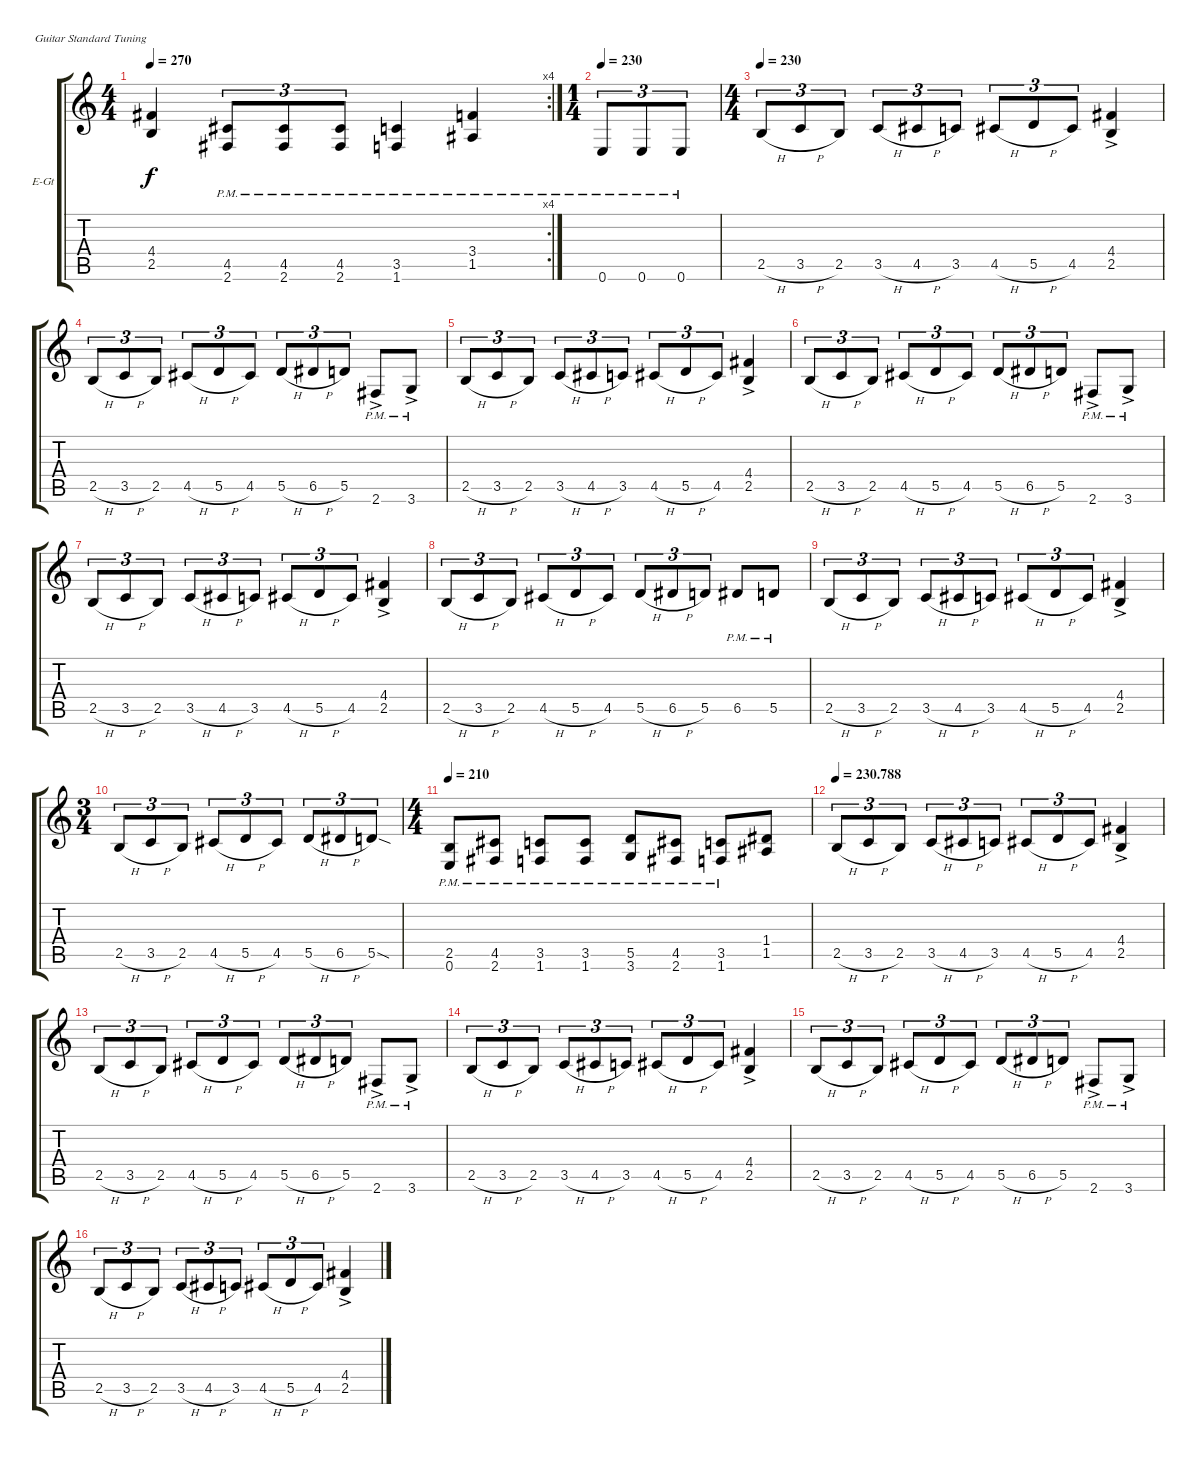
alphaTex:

\defaultSystemsLayout 4
\bracketExtendMode groupsimilarinstruments
\firstSystemTrackNameOrientation horizontal
\otherSystemsTrackNameOrientation horizontal
\track ("Electric Guitar" "E-Gt") {instrument distortionguitar}
\staff {score tabs}
\tuning (E4 B3 G3 D3 A2 E2)
\rc 4
\ts (4 4)
\tempo 270
\clef g2
\ks c
(4.4 2.5).4{dy f} (2.6{pm} 4.5{pm}).8{tu (3 2)} (2.6{pm} 4.5{pm}).8{tu (3 2)} (2.6{pm} 4.5{pm}).8{tu (3 2)} (1.6{pm} 3.5{pm}).4 (1.5{pm} 3.4{pm}).4 |
\ts (1 4)
\tempo 230
0.6{pm}.8{tu (3 2)} 0.6{pm}.8{tu (3 2)} 0.6{pm}.8{tu (3 2)} |
\ts (4 4)
\tempo 230
2.5{h}.8{tu (3 2)} 3.5{h}.8{tu (3 2)} 2.5.8{tu (3 2)} 3.5{h}.8{tu (3 2)} 4.5{h}.8{tu (3 2)} 3.5.8{tu (3 2)} 4.5{h}.8{tu (3 2)} 5.5{h}.8{tu (3 2)} 4.5.8{tu (3 2)} (2.5{ac} 4.4{ac}).4 |
2.5{h}.8{tu (3 2)} 3.5{h}.8{tu (3 2)} 2.5.8{tu (3 2)} 4.5{h}.8{tu (3 2)} 5.5{h}.8{tu (3 2)} 4.5.8{tu (3 2)} 5.5{h}.8{tu (3 2)} 6.5{h}.8{tu (3 2)} 5.5.8{tu (3 2)} 2.6{ac pm}.8 3.6{ac pm}.8 |
2.5{h}.8{tu (3 2)} 3.5{h}.8{tu (3 2)} 2.5.8{tu (3 2)} 3.5{h}.8{tu (3 2)} 4.5{h}.8{tu (3 2)} 3.5.8{tu (3 2)} 4.5{h}.8{tu (3 2)} 5.5{h}.8{tu (3 2)} 4.5.8{tu (3 2)} (2.5{ac} 4.4{ac}).4 |
2.5{h}.8{tu (3 2)} 3.5{h}.8{tu (3 2)} 2.5.8{tu (3 2)} 4.5{h}.8{tu (3 2)} 5.5{h}.8{tu (3 2)} 4.5.8{tu (3 2)} 5.5{h}.8{tu (3 2)} 6.5{h}.8{tu (3 2)} 5.5.8{tu (3 2)} 2.6{ac pm}.8 3.6{ac pm}.8 |
2.5{h}.8{tu (3 2)} 3.5{h}.8{tu (3 2)} 2.5.8{tu (3 2)} 3.5{h}.8{tu (3 2)} 4.5{h}.8{tu (3 2)} 3.5.8{tu (3 2)} 4.5{h}.8{tu (3 2)} 5.5{h}.8{tu (3 2)} 4.5.8{tu (3 2)} (2.5{ac} 4.4{ac}).4 |
2.5{h}.8{tu (3 2)} 3.5{h}.8{tu (3 2)} 2.5.8{tu (3 2)} 4.5{h}.8{tu (3 2)} 5.5{h}.8{tu (3 2)} 4.5.8{tu (3 2)} 5.5{h}.8{tu (3 2)} 6.5{h}.8{tu (3 2)} 5.5.8{tu (3 2)} 6.5{pm}.8 5.5{pm}.8 |
2.5{h}.8{tu (3 2)} 3.5{h}.8{tu (3 2)} 2.5.8{tu (3 2)} 3.5{h}.8{tu (3 2)} 4.5{h}.8{tu (3 2)} 3.5.8{tu (3 2)} 4.5{h}.8{tu (3 2)} 5.5{h}.8{tu (3 2)} 4.5.8{tu (3 2)} (2.5{ac} 4.4{ac}).4 |
\ts (3 4)
2.5{h}.8{tu (3 2)} 3.5{h}.8{tu (3 2)} 2.5.8{tu (3 2)} 4.5{h}.8{tu (3 2)} 5.5{h}.8{tu (3 2)} 4.5.8{tu (3 2)} 5.5{h}.8{tu (3 2)} 6.5{h}.8{tu (3 2)} 5.5{sod}.8{tu (3 2)} |
\ts (4 4)
\tempo 210
\scale
1.06936 (0.6{pm} 2.5{pm}).8 (2.6{pm} 4.5{pm}).8 (1.6{pm} 3.5{pm}).8 (1.6{pm} 3.5{pm}).8 (3.6{pm} 5.5{pm}).8 (2.6{pm} 4.5{pm}).8 (1.6{pm} 3.5{pm}).8 (1.5 1.4).8 |
\tempo
230.788
\scale
0.930643 2.5{h}.8{tu (3 2)} 3.5{h}.8{tu (3 2)} 2.5.8{tu (3 2)} 3.5{h}.8{tu (3 2)} 4.5{h}.8{tu (3 2)} 3.5.8{tu (3 2)} 4.5{h}.8{tu (3 2)} 5.5{h}.8{tu (3 2)} 4.5.8{tu (3 2)} (2.5{ac} 4.4{ac}).4 |
\scale
1.03909 2.5{h}.8{tu (3 2)} 3.5{h}.8{tu (3 2)} 2.5.8{tu (3 2)} 4.5{h}.8{tu (3 2)} 5.5{h}.8{tu (3 2)} 4.5.8{tu (3 2)} 5.5{h}.8{tu (3 2)} 6.5{h}.8{tu (3 2)} 5.5.8{tu (3 2)} 2.6{ac pm}.8 3.6{ac pm}.8 |
\scale
0.960908 2.5{h}.8{tu (3 2)} 3.5{h}.8{tu (3 2)} 2.5.8{tu (3 2)} 3.5{h}.8{tu (3 2)} 4.5{h}.8{tu (3 2)} 3.5.8{tu (3 2)} 4.5{h}.8{tu (3 2)} 5.5{h}.8{tu (3 2)} 4.5.8{tu (3 2)} (2.5{ac} 4.4{ac}).4 |
2.5{h}.8{tu (3 2)} 3.5{h}.8{tu (3 2)} 2.5.8{tu (3 2)} 4.5{h}.8{tu (3 2)} 5.5{h}.8{tu (3 2)} 4.5.8{tu (3 2)} 5.5{h}.8{tu (3 2)} 6.5{h}.8{tu (3 2)} 5.5.8{tu (3 2)} 2.6{ac pm}.8 3.6{ac pm}.8 |
\scale
1.03909 2.5{h}.8{tu (3 2)} 3.5{h}.8{tu (3 2)} 2.5.8{tu (3 2)} 3.5{h}.8{tu (3 2)} 4.5{h}.8{tu (3 2)} 3.5.8{tu (3 2)} 4.5{h}.8{tu (3 2)} 5.5{h}.8{tu (3 2)} 4.5.8{tu (3 2)} (2.5{ac} 4.4{ac}).4
